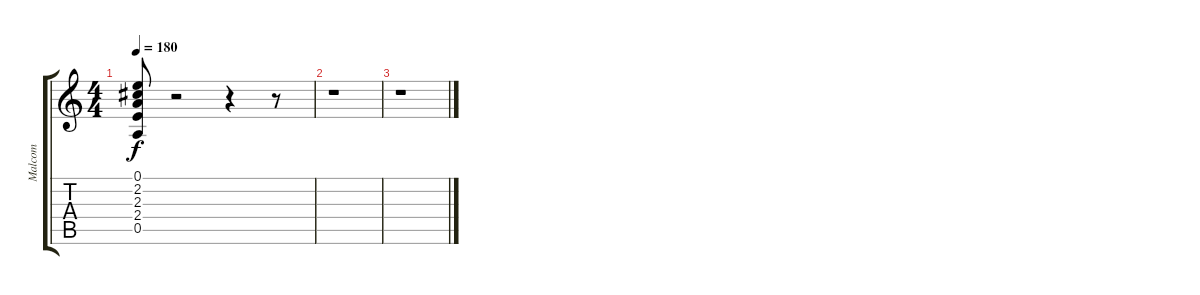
\track ("Malcom" "Malcom") {instrument distortionguitar}
\staff {score tabs}
\tuning (E4 B3 G3 D3 A2 E2) {hide}
\ts (4 4)
\tempo 180
\clef g2
\ks c
(0.1{t} 2.2{t} 2.3{t} 2.4{t} 0.5{t}).8{dy f} r.2 r.4 r.8 |
r.1 |
r.1
